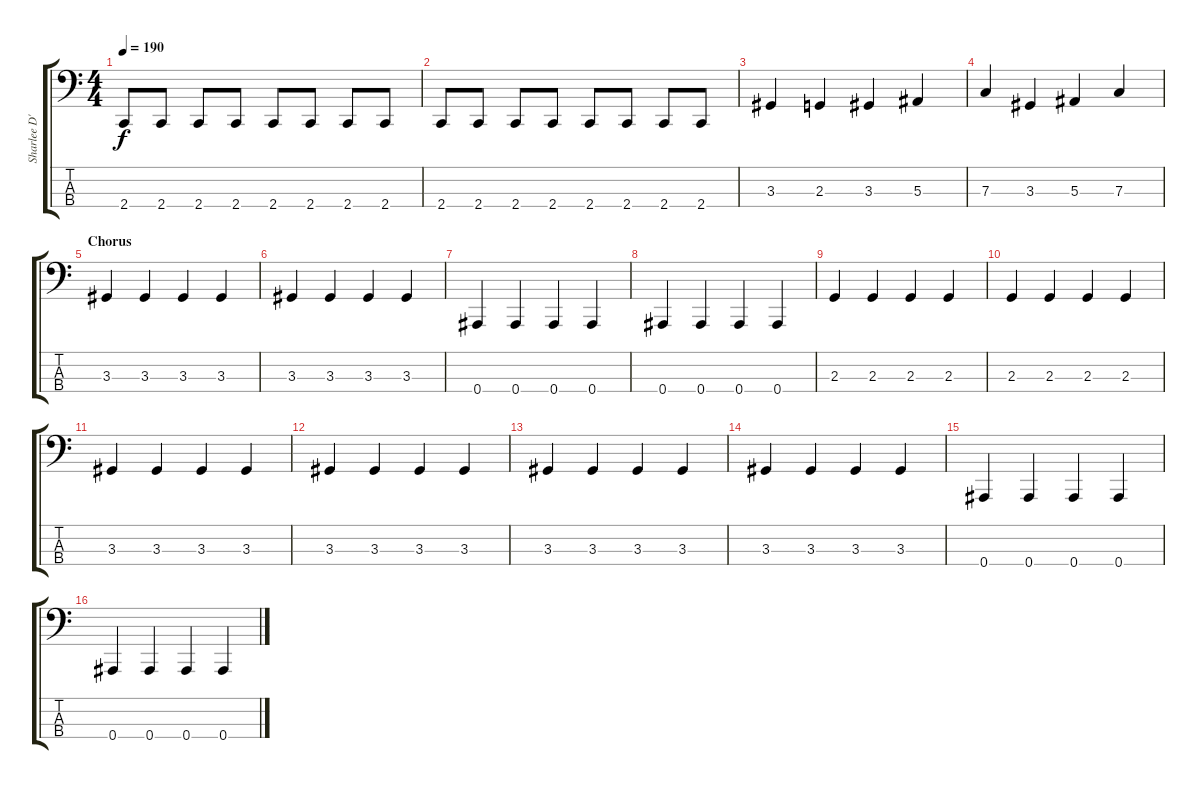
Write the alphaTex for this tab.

\track ("Sharlee D'Angelo " "Sharlee D'") {instrument electricbassfinger}
\staff {score tabs}
\tuning (Eb2 Bb1 F1 Bb0) {hide}
\ts (4 4)
\tempo 190
\clef f4
\ks c
2.4.8{dy f} 2.4.8 2.4.8 2.4.8 2.4.8 2.4.8 2.4.8 2.4.8 |
2.4.8 2.4.8 2.4.8 2.4.8 2.4.8 2.4.8 2.4.8 2.4.8 |
3.3.4 2.3.4 3.3.4 5.3.4 |
7.3.4 3.3.4 5.3.4 7.3.4 |
\section ("" "Chorus")
3.3.4 3.3.4 3.3.4 3.3.4 |
3.3.4 3.3.4 3.3.4 3.3.4 |
0.4.4 0.4.4 0.4.4 0.4.4 |
0.4.4 0.4.4 0.4.4 0.4.4 |
2.3.4 2.3.4 2.3.4 2.3.4 |
2.3.4 2.3.4 2.3.4 2.3.4 |
3.3.4 3.3.4 3.3.4 3.3.4 |
3.3.4 3.3.4 3.3.4 3.3.4 |
3.3.4 3.3.4 3.3.4 3.3.4 |
3.3.4 3.3.4 3.3.4 3.3.4 |
0.4.4 0.4.4 0.4.4 0.4.4 |
0.4.4 0.4.4 0.4.4 0.4.4
